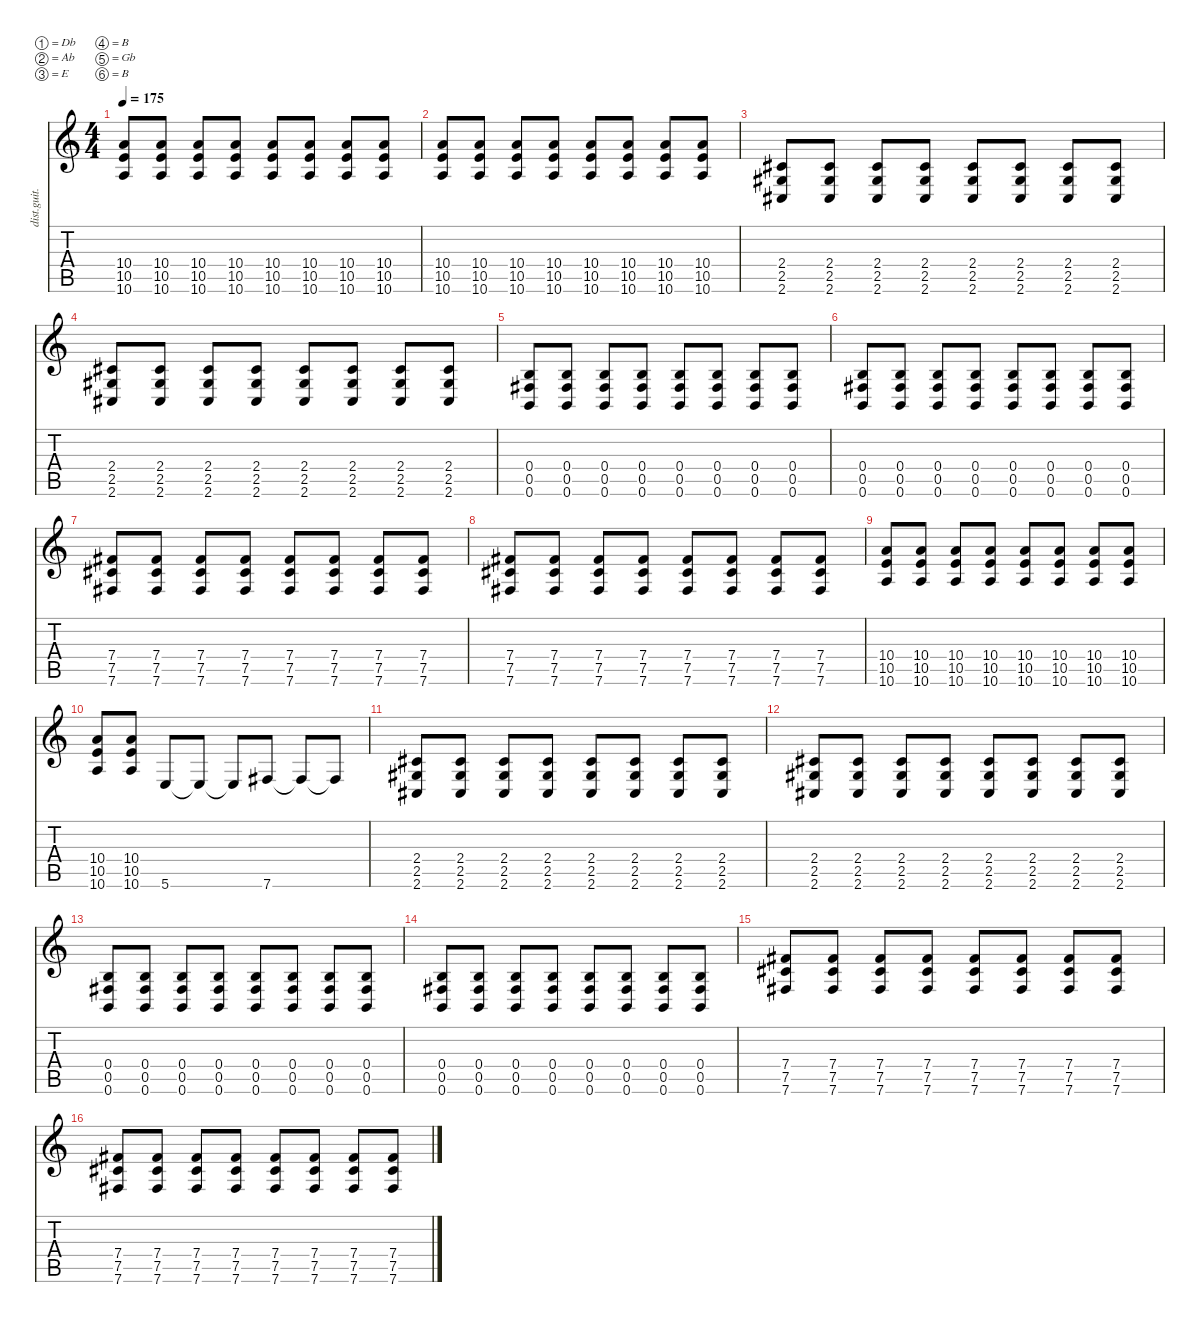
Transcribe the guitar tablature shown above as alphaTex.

\defaultSystemsLayout 4
\hideDynamics
\bracketExtendMode nobrackets
\otherSystemsTrackNameOrientation horizontal
\track ("riff" "dist.guit.") {instrument distortionguitar}
\staff {score tabs}
\tuning (Db4 Ab3 E3 B2 Gb2 B1)
\ts (4 4)
\tempo 175
\clef g2
\ks c
(10.6 10.5 10.4).8{dy mf beam Up} (10.6 10.5 10.4).8{beam Up} (10.6 10.5 10.4).8{beam Up} (10.6 10.5 10.4).8{beam Up} (10.6 10.5 10.4).8{beam Up} (10.6 10.5 10.4).8{beam Up} (10.6 10.5 10.4).8{beam Up} (10.6 10.5 10.4).8{beam Up} |
(10.6 10.5 10.4).8{beam Up} (10.6 10.5 10.4).8{beam Up} (10.6 10.5 10.4).8{beam Up} (10.6 10.5 10.4).8{beam Up} (10.6 10.5 10.4).8{beam Up} (10.6 10.5 10.4).8{beam Up} (10.6 10.5 10.4).8{beam Up} (10.6 10.5 10.4).8{beam Up} |
(2.6{acc #} 2.5{acc #} 2.4{acc #}).8{beam Up} (2.6{acc #} 2.5{acc #} 2.4{acc #}).8{beam Up} (2.6{acc #} 2.5{acc #} 2.4{acc #}).8{beam Up} (2.6{acc #} 2.5{acc #} 2.4{acc #}).8{beam Up} (2.6{acc #} 2.5{acc #} 2.4{acc #}).8{beam Up} (2.6{acc #} 2.5{acc #} 2.4{acc #}).8{beam Up} (2.6{acc #} 2.5{acc #} 2.4{acc #}).8{beam Up} (2.6{acc #} 2.5{acc #} 2.4{acc #}).8{beam Up} |
(2.6{acc #} 2.5{acc #} 2.4{acc #}).8{beam Up} (2.6{acc #} 2.5{acc #} 2.4{acc #}).8{beam Up} (2.6{acc #} 2.5{acc #} 2.4{acc #}).8{beam Up} (2.6{acc #} 2.5{acc #} 2.4{acc #}).8{beam Up} (2.6{acc #} 2.5{acc #} 2.4{acc #}).8{beam Up} (2.6{acc #} 2.5{acc #} 2.4{acc #}).8{beam Up} (2.6{acc #} 2.5{acc #} 2.4{acc #}).8{beam Up} (2.6{acc #} 2.5{acc #} 2.4{acc #}).8{beam Up} |
(0.6 0.5{acc #} 0.4).8{beam Up} (0.6 0.5{acc #} 0.4).8{beam Up} (0.6 0.5{acc #} 0.4).8{beam Up} (0.6 0.5{acc #} 0.4).8{beam Up} (0.6 0.5{acc #} 0.4).8{beam Up} (0.6 0.5{acc #} 0.4).8{beam Up} (0.6 0.5{acc #} 0.4).8{beam Up} (0.6 0.5{acc #} 0.4).8{beam Up} |
(0.6 0.5{acc #} 0.4).8{beam Up} (0.6 0.5{acc #} 0.4).8{beam Up} (0.6 0.5{acc #} 0.4).8{beam Up} (0.6 0.5{acc #} 0.4).8{beam Up} (0.6 0.5{acc #} 0.4).8{beam Up} (0.6 0.5{acc #} 0.4).8{beam Up} (0.6 0.5{acc #} 0.4).8{beam Up} (0.6 0.5{acc #} 0.4).8{beam Up} |
(7.6{acc #} 7.5{acc #} 7.4{acc #}).8{beam Up} (7.6{acc #} 7.4{acc #} 7.5{acc #}).8{beam Up} (7.6{acc #} 7.5{acc #} 7.4{acc #}).8{beam Up} (7.6{acc #} 7.4{acc #} 7.5{acc #}).8{beam Up} (7.6{acc #} 7.5{acc #} 7.4{acc #}).8{beam Up} (7.6{acc #} 7.4{acc #} 7.5{acc #}).8{beam Up} (7.6{acc #} 7.5{acc #} 7.4{acc #}).8{beam Up} (7.6{acc #} 7.4{acc #} 7.5{acc #}).8{beam Up} |
(7.6{acc #} 7.5{acc #} 7.4{acc #}).8{beam Up} (7.6{acc #} 7.4{acc #} 7.5{acc #}).8{beam Up} (7.6{acc #} 7.4{acc #} 7.5{acc #}).8{beam Up} (7.6{acc #} 7.5{acc #} 7.4{acc #}).8{beam Up} (7.6{acc #} 7.4{acc #} 7.5{acc #}).8{beam Up} (7.6{acc #} 7.5{acc #} 7.4{acc #}).8{beam Up} (7.6{acc #} 7.4{acc #} 7.5{acc #}).8{beam Up} (7.6{acc #} 7.5{acc #} 7.4{acc #}).8{beam Up} |
(10.6 10.5 10.4).8{beam Up} (10.6 10.5 10.4).8{beam Up} (10.6 10.5 10.4).8{beam Up} (10.6 10.5 10.4).8{beam Up} (10.6 10.5 10.4).8{beam Up} (10.6 10.5 10.4).8{beam Up} (10.6 10.5 10.4).8{beam Up} (10.6 10.5 10.4).8{beam Up} |
(10.6 10.5 10.4).8{beam Up} (10.6 10.5 10.4).8{beam Up} 5.6.8{beam Up} 5.6{t}.8{beam Up} 5.6{t}.8{beam Up} 7.6{acc #}.8{beam Up} 7.6{t acc #}.8{beam Up} 7.6{t acc #}.8{beam Up} |
(2.6{acc #} 2.5{acc #} 2.4{acc #}).8{beam Up} (2.6{acc #} 2.5{acc #} 2.4{acc #}).8{beam Up} (2.6{acc #} 2.5{acc #} 2.4{acc #}).8{beam Up} (2.6{acc #} 2.5{acc #} 2.4{acc #}).8{beam Up} (2.6{acc #} 2.5{acc #} 2.4{acc #}).8{beam Up} (2.6{acc #} 2.5{acc #} 2.4{acc #}).8{beam Up} (2.6{acc #} 2.5{acc #} 2.4{acc #}).8{beam Up} (2.6{acc #} 2.5{acc #} 2.4{acc #}).8{beam Up} |
(2.6{acc #} 2.5{acc #} 2.4{acc #}).8{beam Up} (2.6{acc #} 2.5{acc #} 2.4{acc #}).8{beam Up} (2.6{acc #} 2.5{acc #} 2.4{acc #}).8{beam Up} (2.6{acc #} 2.5{acc #} 2.4{acc #}).8{beam Up} (2.6{acc #} 2.5{acc #} 2.4{acc #}).8{beam Up} (2.6{acc #} 2.5{acc #} 2.4{acc #}).8{beam Up} (2.6{acc #} 2.5{acc #} 2.4{acc #}).8{beam Up} (2.6{acc #} 2.5{acc #} 2.4{acc #}).8{beam Up} |
(0.6 0.5{acc #} 0.4).8{beam Up} (0.6 0.5{acc #} 0.4).8{beam Up} (0.6 0.5{acc #} 0.4).8{beam Up} (0.6 0.5{acc #} 0.4).8{beam Up} (0.6 0.5{acc #} 0.4).8{beam Up} (0.6 0.5{acc #} 0.4).8{beam Up} (0.6 0.5{acc #} 0.4).8{beam Up} (0.6 0.5{acc #} 0.4).8{beam Up} |
(0.6 0.5{acc #} 0.4).8{beam Up} (0.6 0.5{acc #} 0.4).8{beam Up} (0.6 0.5{acc #} 0.4).8{beam Up} (0.6 0.5{acc #} 0.4).8{beam Up} (0.6 0.5{acc #} 0.4).8{beam Up} (0.6 0.5{acc #} 0.4).8{beam Up} (0.6 0.5{acc #} 0.4).8{beam Up} (0.6 0.5{acc #} 0.4).8{beam Up} |
(7.6{acc #} 7.5{acc #} 7.4{acc #}).8{beam Up} (7.6{acc #} 7.4{acc #} 7.5{acc #}).8{beam Up} (7.6{acc #} 7.5{acc #} 7.4{acc #}).8{beam Up} (7.6{acc #} 7.4{acc #} 7.5{acc #}).8{beam Up} (7.6{acc #} 7.5{acc #} 7.4{acc #}).8{beam Up} (7.6{acc #} 7.4{acc #} 7.5{acc #}).8{beam Up} (7.6{acc #} 7.5{acc #} 7.4{acc #}).8{beam Up} (7.6{acc #} 7.4{acc #} 7.5{acc #}).8{beam Up} |
(7.6{acc #} 7.5{acc #} 7.4{acc #}).8{beam Up} (7.6{acc #} 7.4{acc #} 7.5{acc #}).8{beam Up} (7.6{acc #} 7.4{acc #} 7.5{acc #}).8{beam Up} (7.6{acc #} 7.5{acc #} 7.4{acc #}).8{beam Up} (7.6{acc #} 7.4{acc #} 7.5{acc #}).8{beam Up} (7.6{acc #} 7.5{acc #} 7.4{acc #}).8{beam Up} (7.6{acc #} 7.4{acc #} 7.5{acc #}).8{beam Up} (7.6{acc #} 7.5{acc #} 7.4{acc #}).8{beam Up}
